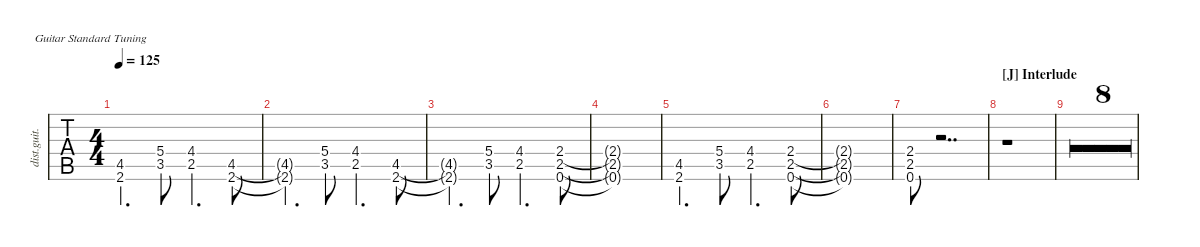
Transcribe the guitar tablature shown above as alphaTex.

\defaultSystemsLayout 4
\hideDynamics
\bracketExtendMode nobrackets
\otherSystemsTrackNameOrientation horizontal
\track ("Rhythm Guitar 2 (Kirk)" "dist.guit.") {defaultSystemsLayout 4 multiBarRest instrument distortionguitar}
\staff {tabs}
\tuning (E4 B3 G3 D3 A2 E2)
\ts (4 4)
\tempo 125
\clef g2
\ks c
(2.6{acc #} 4.5{acc #}).4{d dy mf} (3.5 5.4).8 (2.5 4.4{acc #}).4{d} (2.6{acc #} 4.5{acc #}).8 |
(2.6{t acc #} 4.5{t acc #}).4{d} (3.5 5.4).8 (2.5 4.4{acc #}).4{d} (2.6{acc #} 4.5{acc #}).8 |
(2.6{t acc #} 4.5{t acc #}).4{d} (3.5 5.4).8 (2.5 4.4{acc #}).4{d} (0.6 2.5 2.4).8 |
(2.4{t} 2.5{t} 0.6{t}).1 |
(2.6{acc #} 4.5{acc #}).4{d} (3.5 5.4).8 (2.5 4.4{acc #}).4{d} (0.6 2.5 2.4).8 |
(0.6{t} 2.5{t} 2.4{t}).1 |
(0.6 2.5 2.4).8 r.2{dd} |
\section ("J" "Interlude")
r.1 |
r.1 |
r.1 |
r.1 |
r.1 |
r.1 |
r.1 |
r.1 |
r.1
